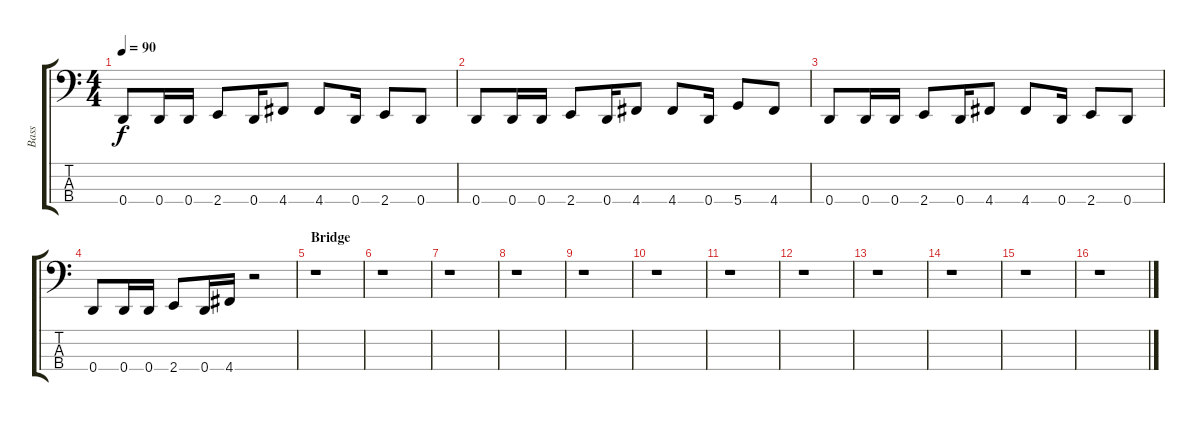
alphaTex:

\track ("Bass" "Bass") {instrument electricbasspick}
\staff {score tabs}
\tuning (G2 D2 A1 D1) {hide}
\ts (4 4)
\tempo 90
\clef f4
\ks c
0.4.8{dy f} 0.4.16 0.4.16 2.4.8 0.4.16 4.4.8 4.4.8 0.4.16 2.4.8 0.4.8 |
0.4.8 0.4.16 0.4.16 2.4.8 0.4.16 4.4.8 4.4.8 0.4.16 5.4.8 4.4.8 |
0.4.8 0.4.16 0.4.16 2.4.8 0.4.16 4.4.8 4.4.8 0.4.16 2.4.8 0.4.8 |
0.4.8 0.4.16 0.4.16 2.4.8 0.4.16 4.4.16 r.2 |
\section ("" "Bridge")
r.1 |
r.1 |
r.1 |
r.1 |
r.1 |
r.1 |
r.1 |
r.1 |
r.1 |
r.1 |
r.1 |
r.1
